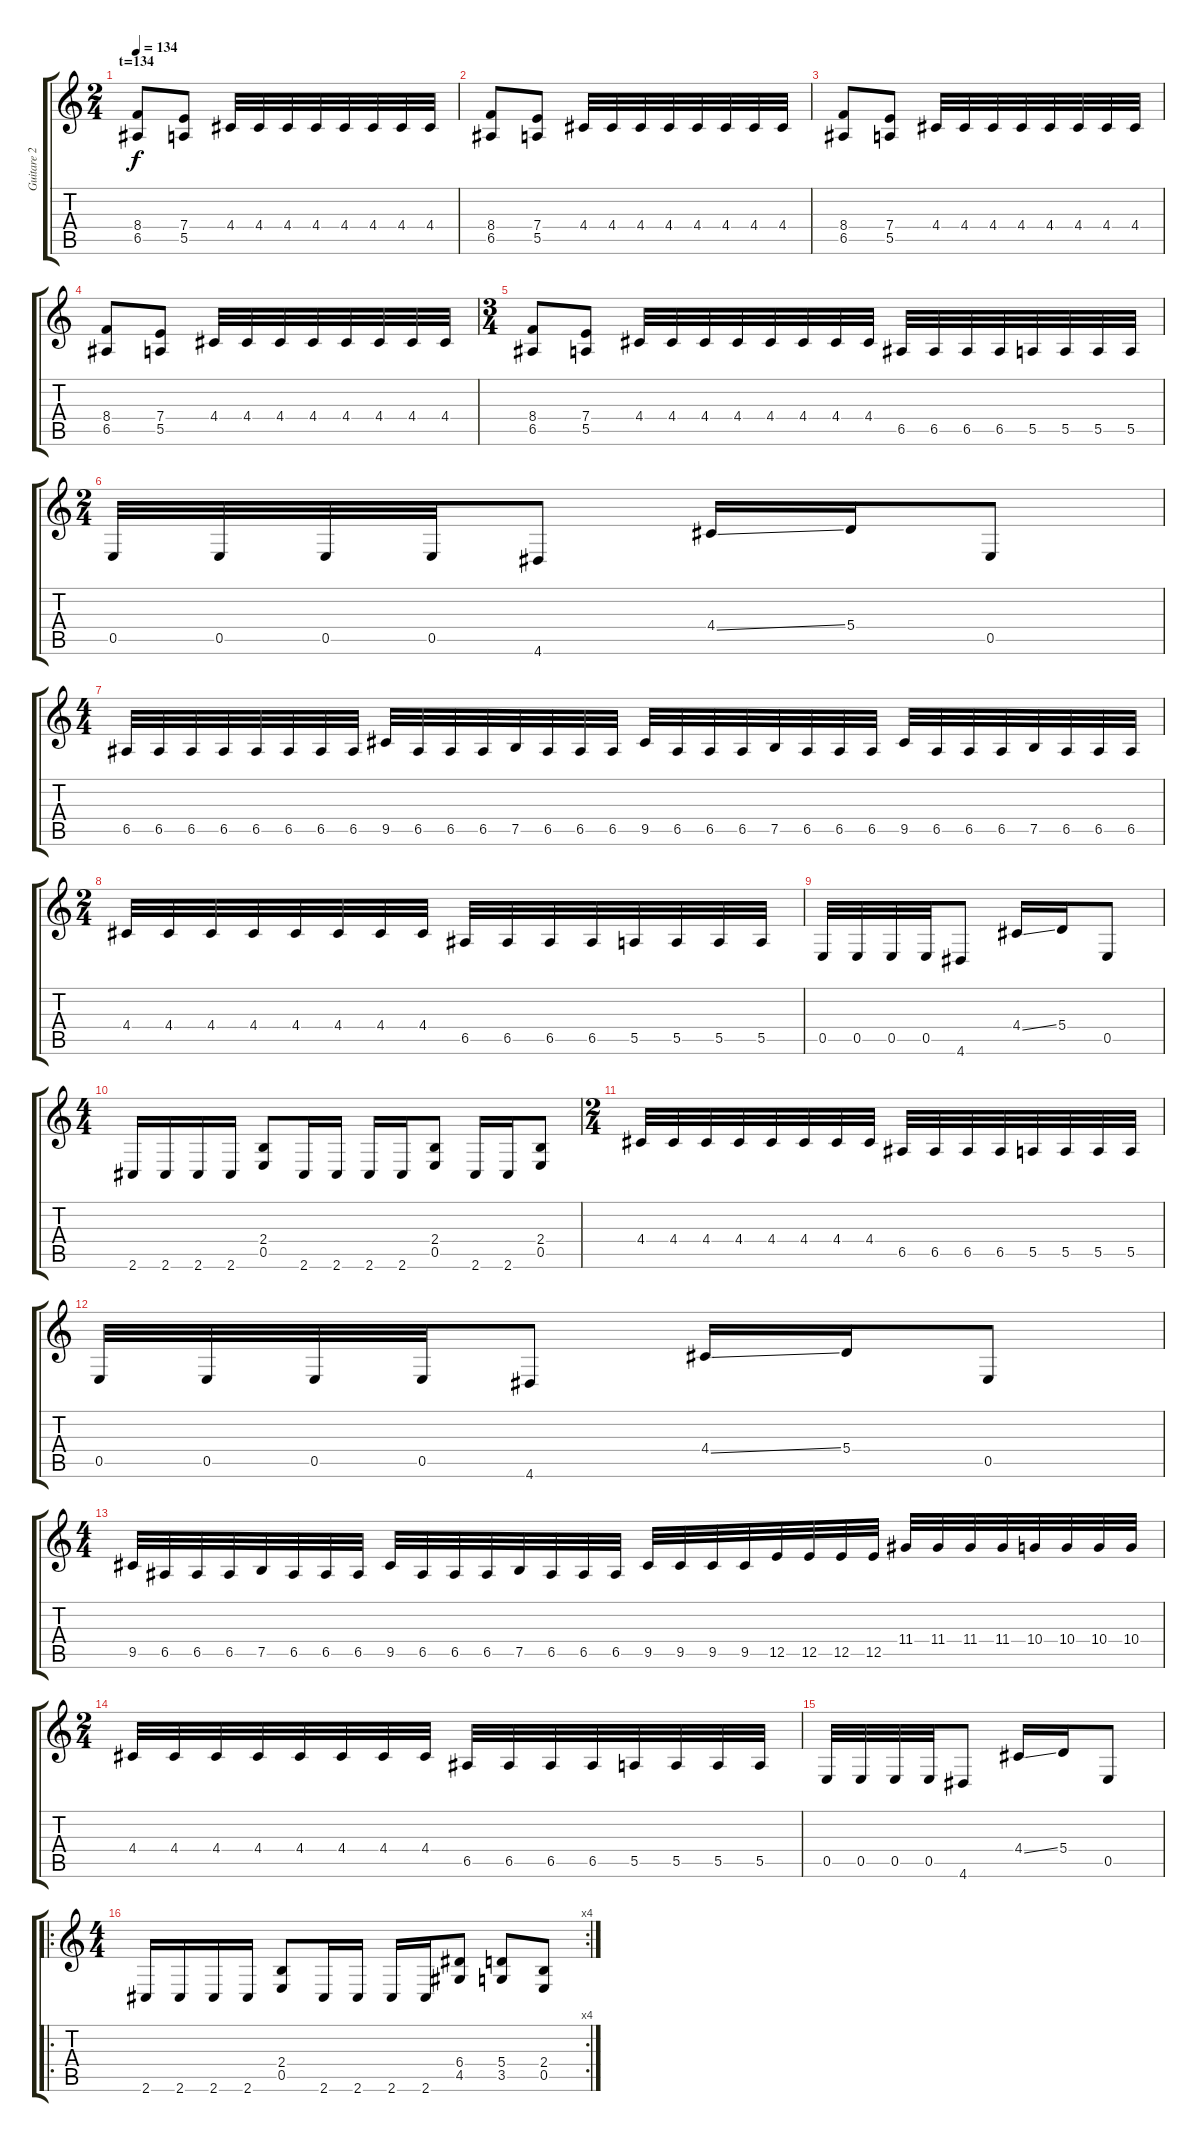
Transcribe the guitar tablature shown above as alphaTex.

\track ("Guitare 2" "Guitare 2") {instrument distortionguitar}
\staff {score tabs}
\tuning (B3 Gb3 D3 A2 E2 B1) {hide}
\ts (2 4)
\section ("" "t=134")
\tempo 134
\clef g2
\ks c
(8.4 6.5).8{dy f instrument distortionguitar} (7.4 5.5).8 4.4.32 4.4.32 4.4.32 4.4.32 4.4.32 4.4.32 4.4.32 4.4.32 |
(8.4 6.5).8 (7.4 5.5).8 4.4.32 4.4.32 4.4.32 4.4.32 4.4.32 4.4.32 4.4.32 4.4.32 |
(8.4 6.5).8 (7.4 5.5).8 4.4.32 4.4.32 4.4.32 4.4.32 4.4.32 4.4.32 4.4.32 4.4.32 |
(8.4 6.5).8 (7.4 5.5).8 4.4.32 4.4.32 4.4.32 4.4.32 4.4.32 4.4.32 4.4.32 4.4.32 |
\ts (3 4)
(8.4 6.5).8 (7.4 5.5).8 4.4.32 4.4.32 4.4.32 4.4.32 4.4.32 4.4.32 4.4.32 4.4.32 6.5.32 6.5.32 6.5.32 6.5.32 5.5.32 5.5.32 5.5.32 5.5.32 |
\ts (2 4)
0.5.32 0.5.32 0.5.32 0.5.32 4.6.8 4.4{ss}.16 5.4.16 0.5.8 |
\ts (4 4)
6.5.32 6.5.32 6.5.32 6.5.32 6.5.32 6.5.32 6.5.32 6.5.32 9.5.32 6.5.32 6.5.32 6.5.32 7.5.32 6.5.32 6.5.32 6.5.32 9.5.32 6.5.32 6.5.32 6.5.32 7.5.32 6.5.32 6.5.32 6.5.32 9.5.32 6.5.32 6.5.32 6.5.32 7.5.32 6.5.32 6.5.32 6.5.32 |
\ts (2 4)
4.4.32 4.4.32 4.4.32 4.4.32 4.4.32 4.4.32 4.4.32 4.4.32 6.5.32 6.5.32 6.5.32 6.5.32 5.5.32 5.5.32 5.5.32 5.5.32 |
0.5.32 0.5.32 0.5.32 0.5.32 4.6.8 4.4{ss}.16 5.4.16 0.5.8 |
\ts (4 4)
2.6.16 2.6.16 2.6.16 2.6.16 (2.4 0.5).8 2.6.16 2.6.16 2.6.16 2.6.16 (2.4 0.5).8 2.6.16 2.6.16 (2.4 0.5).8 |
\ts (2 4)
4.4.32 4.4.32 4.4.32 4.4.32 4.4.32 4.4.32 4.4.32 4.4.32 6.5.32 6.5.32 6.5.32 6.5.32 5.5.32 5.5.32 5.5.32 5.5.32 |
0.5.32 0.5.32 0.5.32 0.5.32 4.6.8 4.4{ss}.16 5.4.16 0.5.8 |
\ts (4 4)
9.5.32 6.5.32 6.5.32 6.5.32 7.5.32 6.5.32 6.5.32 6.5.32 9.5.32 6.5.32 6.5.32 6.5.32 7.5.32 6.5.32 6.5.32 6.5.32 9.5.32 9.5.32 9.5.32 9.5.32 12.5.32 12.5.32 12.5.32 12.5.32 11.4.32 11.4.32 11.4.32 11.4.32 10.4.32 10.4.32 10.4.32 10.4.32 |
\ts (2 4)
4.4.32 4.4.32 4.4.32 4.4.32 4.4.32 4.4.32 4.4.32 4.4.32 6.5.32 6.5.32 6.5.32 6.5.32 5.5.32 5.5.32 5.5.32 5.5.32 |
0.5.32 0.5.32 0.5.32 0.5.32 4.6.8 4.4{ss}.16 5.4.16 0.5.8 |
\ro
\rc 4
\ts (4 4)
2.6.16 2.6.16 2.6.16 2.6.16 (2.4 0.5).8 2.6.16 2.6.16 2.6.16 2.6.16 (6.4 4.5).8 (5.4 3.5).8 (2.4 0.5).8
